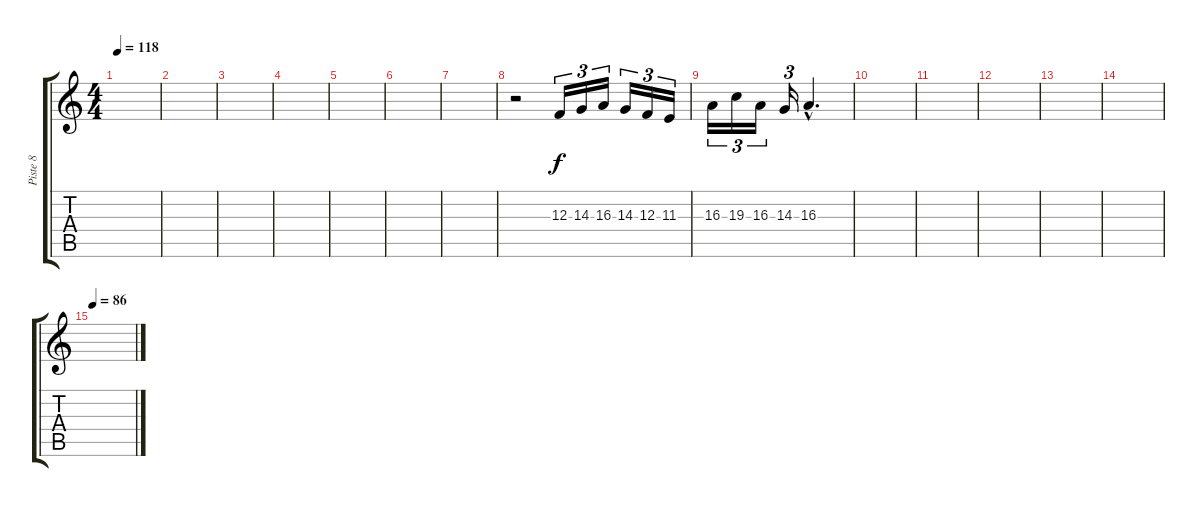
\track ("Piste 8" "Piste 8") {instrument lead1square}
\staff {score tabs}
\tuning (D4 A3 F3 C3 G2 D2) {hide}
\ts (4 4)
\tempo 118
\clef g2
\ks c
|
|
|
|
|
|
|
r.2{volume 16 balance 13 instrument lead1square} 12.3.16{tu (3 2)} 14.3.16{tu (3 2)} 16.3.16{tu (3 2)} 14.3.16{tu (3 2)} 12.3.16{tu (3 2)} 11.3.16{tu (3 2)} |
16.3.16{tu (3 2) balance 13 instrument lead1square} 19.3.16{tu (3 2)} 16.3.16{tu (3 2)} 14.3.16{tu (3 2)} 16.3{hac}.4{d} |
|
|
|
|
|
\tempo 86
